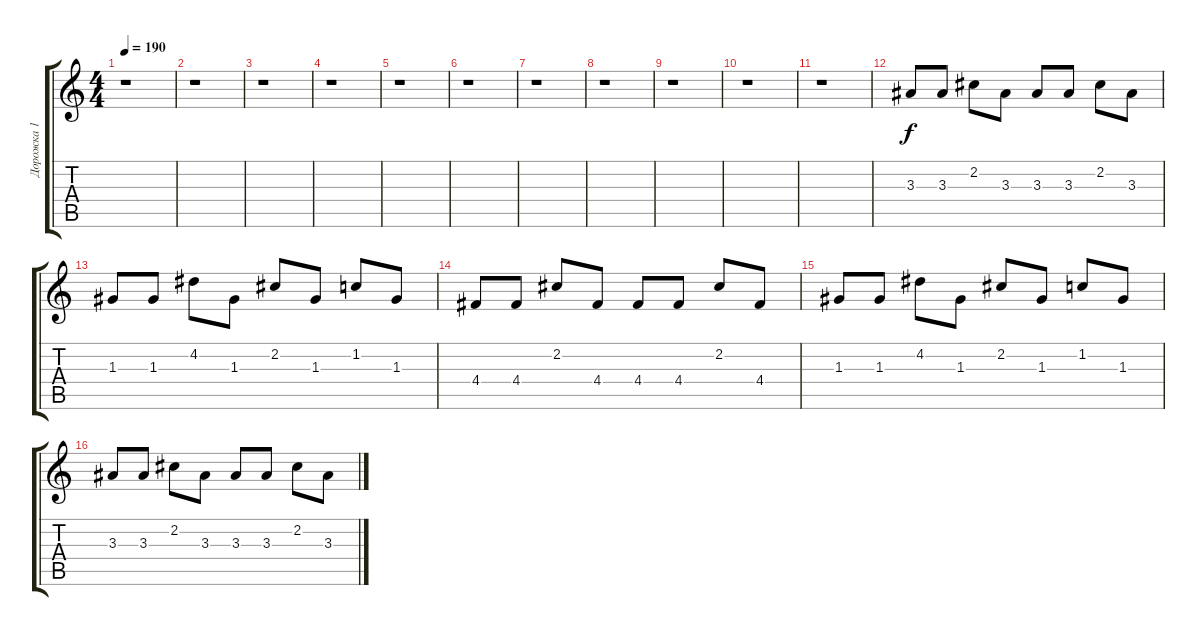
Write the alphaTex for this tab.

\track ("Дорожка 1" "Дорожка 1") {instrument overdrivenguitar}
\staff {score tabs}
\tuning (E4 B3 G3 D3 A2 E2) {hide}
\ts (4 4)
\tempo 190
\clef g2
\ks c
r.1{dy f} |
r.1 |
r.1 |
r.1 |
r.1 |
r.1 |
r.1 |
r.1 |
r.1 |
r.1 |
r.1 |
3.3.8 3.3.8 2.2.8 3.3.8 3.3.8 3.3.8 2.2.8 3.3.8 |
1.3.8 1.3.8 4.2.8 1.3.8 2.2.8 1.3.8 1.2.8 1.3.8 |
4.4.8 4.4.8 2.2.8 4.4.8 4.4.8 4.4.8 2.2.8 4.4.8 |
1.3.8 1.3.8 4.2.8 1.3.8 2.2.8 1.3.8 1.2.8 1.3.8 |
3.3.8 3.3.8 2.2.8 3.3.8 3.3.8 3.3.8 2.2.8 3.3.8
